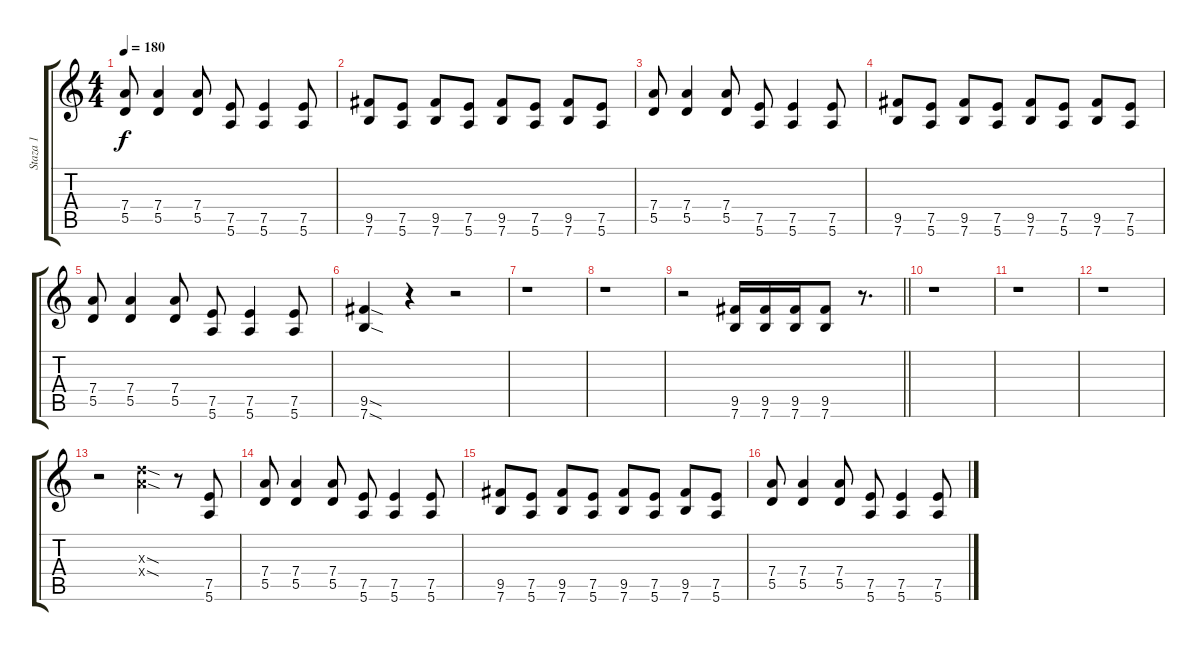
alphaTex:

\track ("Staza 1" "Staza 1") {instrument distortionguitar}
\staff {score tabs}
\tuning (E4 B3 G3 D3 A2 E2) {hide}
\ts (4 4)
\tempo 180
\clef g2
\ks c
(7.4 5.5).8{dy f} (7.4 5.5).4 (7.4 5.5).8 (7.5 5.6).8 (7.5 5.6).4 (7.5 5.6).8 |
(9.5 7.6).8 (7.5 5.6).8 (9.5 7.6).8 (7.5 5.6).8 (9.5 7.6).8 (7.5 5.6).8 (9.5 7.6).8 (7.5 5.6).8 |
(7.4 5.5).8 (7.4 5.5).4 (7.4 5.5).8 (7.5 5.6).8 (7.5 5.6).4 (7.5 5.6).8 |
(9.5 7.6).8 (7.5 5.6).8 (9.5 7.6).8 (7.5 5.6).8 (9.5 7.6).8 (7.5 5.6).8 (9.5 7.6).8 (7.5 5.6).8 |
(7.4 5.5).8 (7.4 5.5).4 (7.4 5.5).8 (7.5 5.6).8 (7.5 5.6).4 (7.5 5.6).8 |
(9.5{sod} 7.6{sod}).4 r.4 r.2 |
r.1 |
r.1 |
\barLineRight lightlight
r.2 (9.5 7.6).16 (9.5 7.6).16 (9.5 7.6).16 (9.5 7.6).8 r.8{d} |
r.1 |
r.1 |
r.1 |
r.2 (7.3{sod x} 7.4{sod x}).4 r.8 (7.5 5.6).8 |
(7.4 5.5).8 (7.4 5.5).4 (7.4 5.5).8 (7.5 5.6).8 (7.5 5.6).4 (7.5 5.6).8 |
(9.5 7.6).8 (7.5 5.6).8 (9.5 7.6).8 (7.5 5.6).8 (9.5 7.6).8 (7.5 5.6).8 (9.5 7.6).8 (7.5 5.6).8 |
(7.4 5.5).8 (7.4 5.5).4 (7.4 5.5).8 (7.5 5.6).8 (7.5 5.6).4 (7.5 5.6).8
